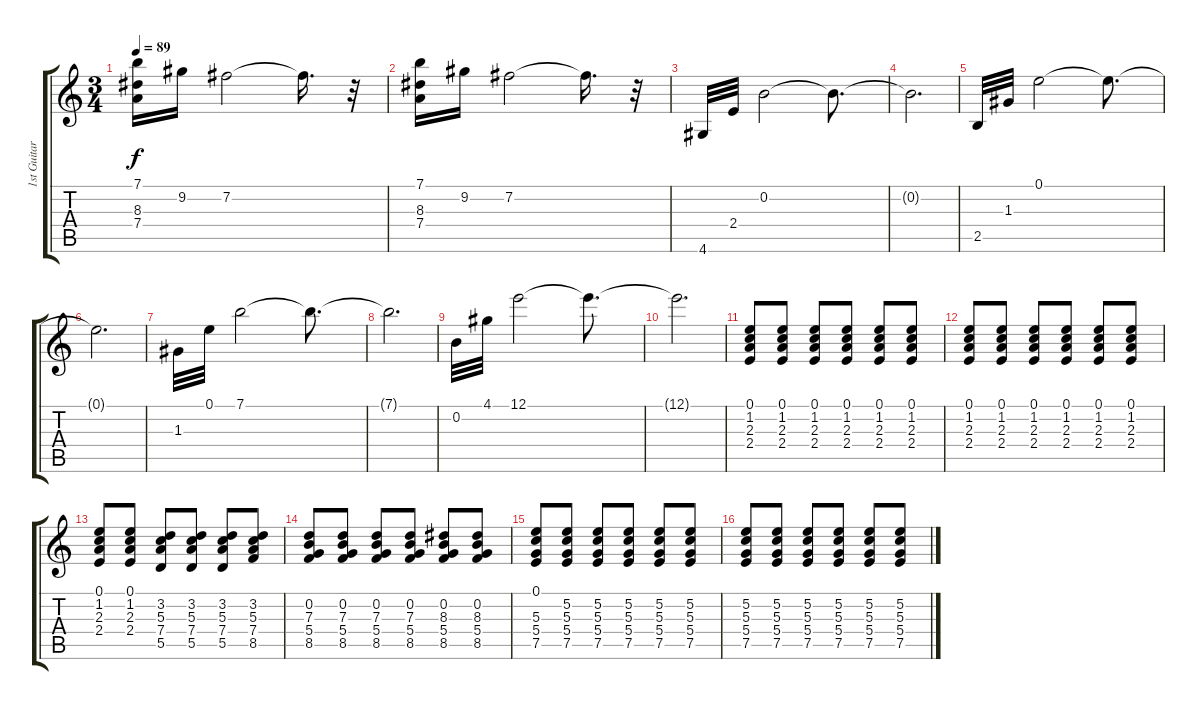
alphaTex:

\track ("1st Guitar" "1st Guitar") {instrument acousticguitarnylon}
\staff {score tabs}
\tuning (E4 B3 G3 D3 A2 E2) {hide}
\ts (3 4)
\tempo 89
\clef g2
\ks c
(7.1 8.3 7.4).16{dy f} 9.2.16 7.2.2 7.2{t}.16{d} r.32 |
(7.1 8.3 7.4).16 9.2.16 7.2.2 7.2{t}.16{d} r.32 |
4.6.32 2.4.32 0.2.2 0.2{t}.8{d} |
0.2{t}.2{d} |
2.5.32 1.3.32 0.1.2 0.1{t}.8{d} |
0.1{t}.2{d} |
1.3.32 0.1.32 7.1.2 7.1{t}.8{d} |
7.1{t}.2{d} |
0.2.32 4.1.32 12.1.2 12.1{t}.8{d} |
12.1{t}.2{d} |
(0.1 1.2 2.3 2.4).8 (0.1 1.2 2.3 2.4).8 (0.1 1.2 2.3 2.4).8 (0.1 1.2 2.3 2.4).8 (0.1 1.2 2.3 2.4).8 (0.1 1.2 2.3 2.4).8 |
(0.1 1.2 2.3 2.4).8 (0.1 1.2 2.3 2.4).8 (0.1 1.2 2.3 2.4).8 (0.1 1.2 2.3 2.4).8 (0.1 1.2 2.3 2.4).8 (0.1 1.2 2.3 2.4).8 |
(0.1 1.2 2.3 2.4).8 (0.1 1.2 2.3 2.4).8 (3.2 5.3 7.4 5.5).8 (3.2 5.3 7.4 5.5).8 (3.2 5.3 7.4 5.5).8 (3.2 5.3 7.4 8.5).8 |
(0.2 7.3 5.4 8.5).8 (0.2 7.3 5.4 8.5).8 (0.2 7.3 5.4 8.5).8 (0.2 7.3 5.4 8.5).8 (0.2 8.3 5.4 8.5).8 (0.2 8.3 5.4 8.5).8 |
(0.1 5.3 5.4 7.5).8 (5.2 5.3 5.4 7.5).8 (5.2 5.3 5.4 7.5).8 (5.2 5.3 5.4 7.5).8 (5.2 5.3 5.4 7.5).8 (5.2 5.3 5.4 7.5).8 |
(5.2 5.3 5.4 7.5).8 (5.2 5.3 5.4 7.5).8 (5.2 5.3 5.4 7.5).8 (5.2 5.3 5.4 7.5).8 (5.2 5.3 5.4 7.5).8 (5.2 5.3 5.4 7.5).8
